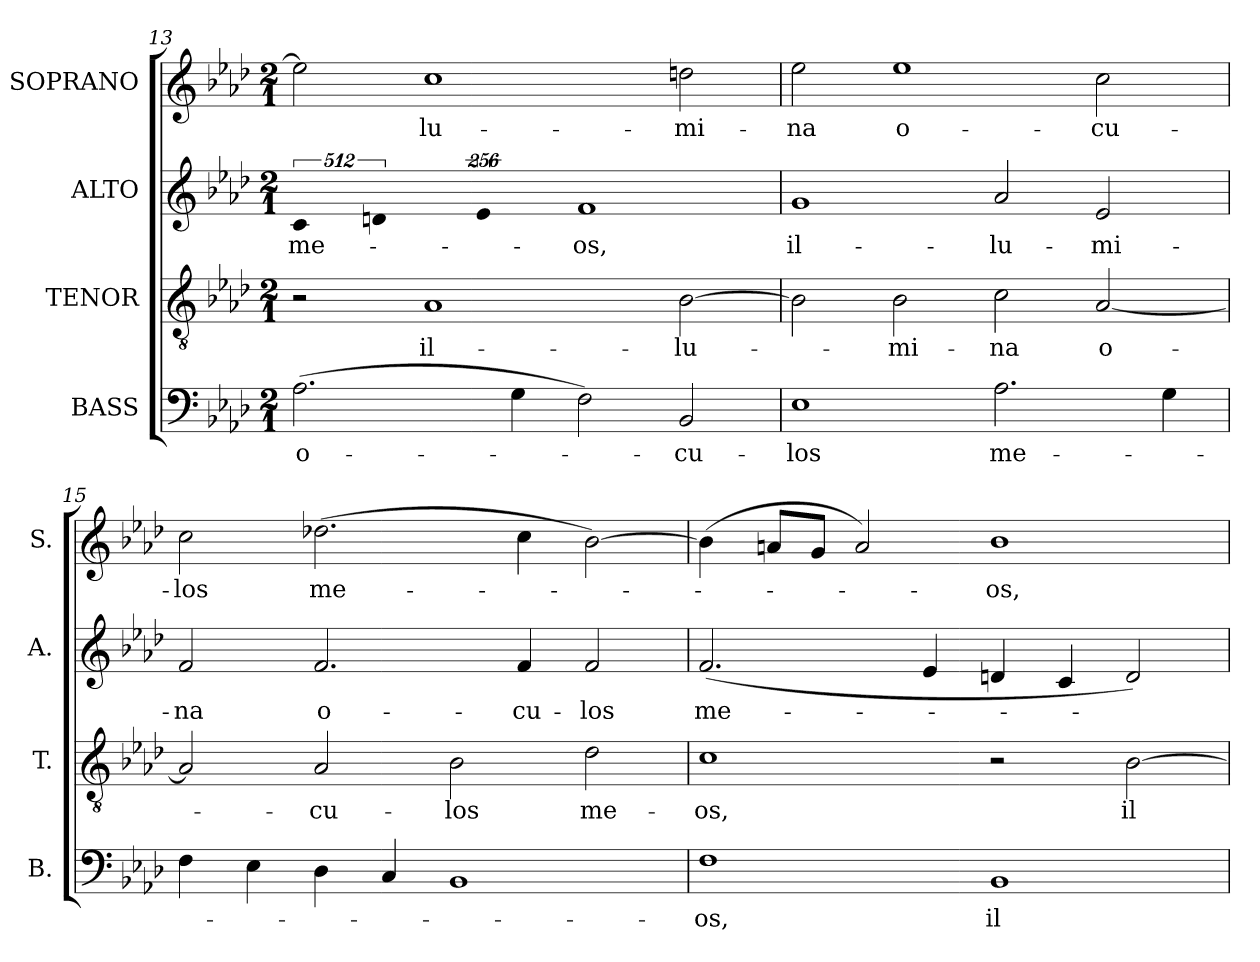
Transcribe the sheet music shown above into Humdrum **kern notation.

**kern	**text	**kern	**text	**kern	**text	**kern	**text
*part4	*part4	*part3	*part3	*part2	*part2	*part1	*part1
*staff4	*staff4	*staff3	*staff3	*staff2	*staff2	*staff1	*staff1
*I"BASS	*	*I"TENOR	*	*I"ALTO	*	*I"SOPRANO	*
*I'B.	*	*I'T.	*	*I'A.	*	*I'S.	*
!!LO:LB:g=z
*clefF4	*	*clefGv2	*	*clefG2	*	*clefG2	*
*	*	*ITrd7c12	*	*	*	*	*
*k[b-e-a-d-]	*	*k[b-e-a-d-]	*	*k[b-e-a-d-]	*	*k[b-e-a-d-]	*
*A-:	*	*A-:	*	*A-:	*	*A-:	*
*M2/1	*	*M2/1	*	*M2/1	*	*M2/1	*
=13	=13	=13	=13	=13	=13	=13	=13
!	!LO:LY:b:color=#000000	!	!	!LO:N:vis=2	!	!	!
!	!	!	!	!	!LO:LY:b:color=#000000	!	!
(2.A-i\	o-	2r	.	1024%341ci/	me-	2ee-i\]	.
!	!	!	!	!LO:N:vis=2	!	!	!
.	.	.	.	1024%341dni/	.	.	.
!	!	!	!LO:LY:b:color=#000000	!	!	!	!
!	!	!	!	!	!	!	!LO:LY:b:color=#000000
.	.	1AA-i	il-	.	.	1cci	-lu-
!	!	!	!	!LO:N:vis=2	!	!	!
.	.	.	.	512%171e-i/	.	.	.
4Gi\	.	.	.	.	.	.	.
!	!	!	!	!	!LO:LY:b:color=#000000	!	!
2Fi\)	.	.	.	1fi	-os,	.	.
!	!LO:LY:b:color=#000000	!	!	!	!	!	!
!	!	!	!LO:LY:b:color=#000000	!	!	!	!
!	!	!	!	!	!	!	!LO:LY:b:color=#000000
2BB-i/	-cu-	[2BB-i\	-lu-	.	.	2ddni\	-mi-
=14	=14	=14	=14	=14	=14	=14	=14
!	!LO:LY:b:color=#000000	!	!	!	!	!	!
!	!	!	!	!	!LO:LY:b:color=#000000	!	!
!	!	!	!	!	!	!	!LO:LY:b:color=#000000
1E-i	-los	2BB-i\]	.	1gi	il-	2ee-i\	-na
!	!	!	!LO:LY:b:color=#000000	!	!	!	!
!	!	!	!	!	!	!	!LO:LY:b:color=#000000
.	.	2BB-i\	-mi-	.	.	1ee-i	o-
!	!LO:LY:b:color=#000000	!	!	!	!	!	!
!	!	!	!LO:LY:b:color=#000000	!	!	!	!
!	!	!	!	!	!LO:LY:b:color=#000000	!	!
2.A-i\	me-	2Ci\	-na	2a-i/	-lu-	.	.
!	!	!	!LO:LY:b:color=#000000	!	!	!	!
!	!	!	!	!	!LO:LY:b:color=#000000	!	!
!	!	!	!	!	!	!	!LO:LY:b:color=#000000
.	.	[2AA-i/	o-	2e-i/	-mi-	2cci\	-cu-
4Gi\	.	.	.	.	.	.	.
=15	=15	=15	=15	=15	=15	=15	=15
!	!	!	!	!	!LO:LY:b:color=#000000	!	!
!	!	!	!	!	!	!	!LO:LY:b:color=#000000
4Fi\	.	2AA-i/]	.	2fi/	-na	2cci\	-los
4E-i\	.	.	.	.	.	.	.
!	!	!	!LO:LY:b:color=#000000	!	!	!	!
!	!	!	!	!	!LO:LY:b:color=#000000	!	!
!	!	!	!	!	!	!	!LO:LY:b:color=#000000
4D-i\	.	2AA-i/	-cu-	2.fi/	o-	(2.dd-Xi\	me-
4Ci/	.	.	.	.	.	.	.
!	!	!	!LO:LY:b:color=#000000	!	!	!	!
1BB-i	.	2BB-i\	-los	.	.	.	.
!	!	!	!	!	!LO:LY:b:color=#000000	!	!
.	.	.	.	4fi/	-cu-	4cci\	.
!	!	!	!LO:LY:b:color=#000000	!	!	!	!
!	!	!	!	!	!LO:LY:b:color=#000000	!	!
.	.	2D-i\	me-	2fi/	-los	[2b-i\)	.
=16	=16	=16	=16	=16	=16	=16	=16
!	!LO:LY:b:color=#000000	!	!	!	!	!	!
!	!	!	!LO:LY:b:color=#000000	!	!	!	!
!	!	!	!	!	!LO:LY:b:color=#000000	!	!
1Fi	-os,	1Ci	-os,	(2.fi/	me-	(4b-i\]	.
.	.	.	.	.	.	8ani/L	.
.	.	.	.	.	.	8gi/J	.
.	.	.	.	.	.	2ai/)	.
.	.	.	.	4e-i/	.	.	.
!	!LO:LY:b:color=#000000	!	!	!	!	!	!
!	!	!	!	!	!	!	!LO:LY:b:color=#000000
1BB-i	il-	2r	.	4dni/	.	1b-i	-os,
.	.	.	.	4ci/	.	.	.
!	!	!	!LO:LY:b:color=#000000	!	!	!	!
.	.	[2BB-i\	il-	2di/)	.	.	.
=	=	=	=	=	=	=	=
*-	*-	*-	*-	*-	*-	*-	*-
